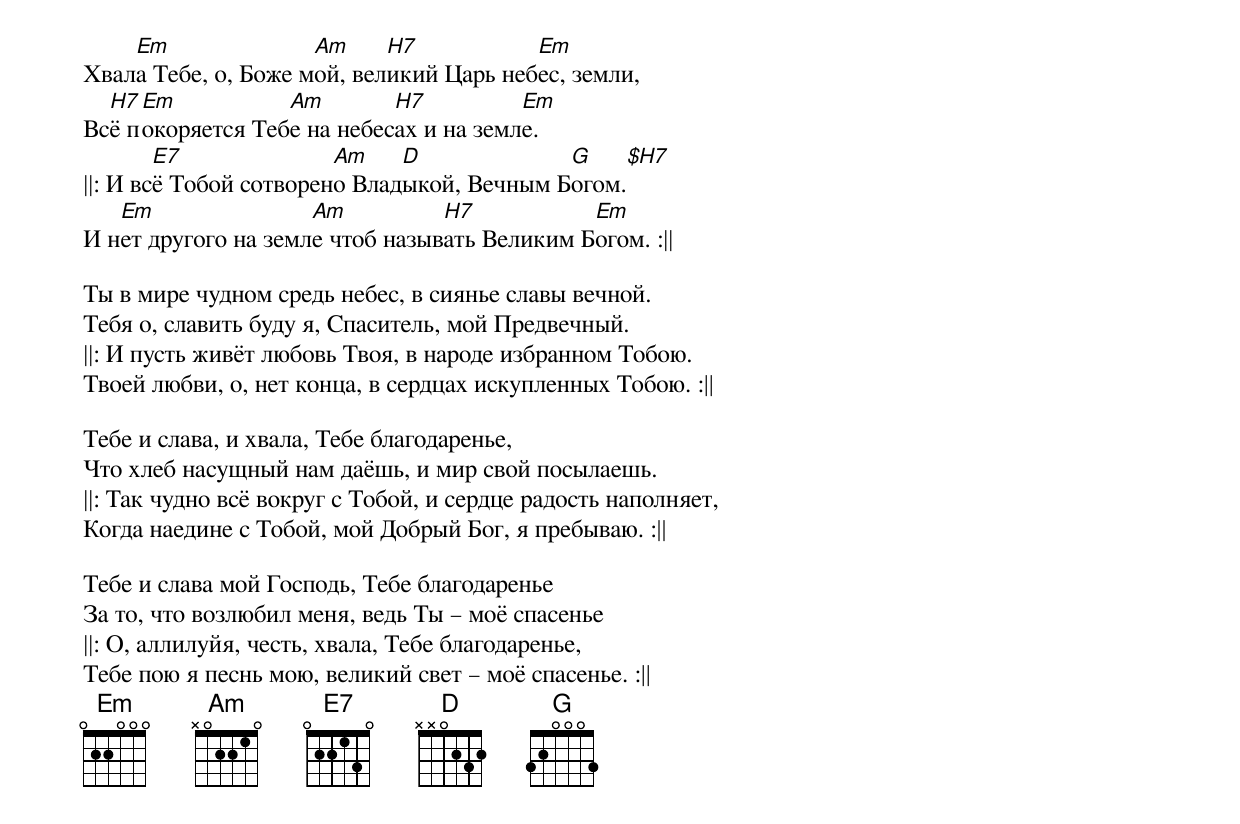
Хвал[Em]а Тебе, о, Боже м[Am]ой, вел[H7]икий Царь неб[Em]ес, земли,
Вс[H7]ё п[Em]окоряется Теб[Am]е на небес[H7]ах и на земл[Em]е.
||: И вс[E7]ё Тобой сотворен[Am]о Влад[D]ыкой, Вечным Б[G]огом.[$H7]
И н[Em]ет другого на земл[Am]е чтоб назыв[H7]ать Великим Б[Em]огом. :||

Ты в мире чудном средь небес, в сиянье славы вечной.
Тебя о, славить буду я, Спаситель, мой Предвечный.
||: И пусть живёт любовь Твоя, в народе избранном Тобою.
Твоей любви, о, нет конца, в сердцах искупленных Тобою. :||

Тебе и слава, и хвала, Тебе благодаренье,
Что хлеб насущный нам даёшь, и мир свой посылаешь.
||: Так чудно всё вокруг с Тобой, и сердце радость наполняет,
Когда наедине с Тобой, мой Добрый Бог, я пребываю. :||

Тебе и слава мой Господь, Тебе благодаренье
За то, что возлюбил меня, ведь Ты – моё спасенье
||: О, аллилуйя, честь, хвала, Тебе благодаренье,
Тебе пою я песнь мою, великий свет – моё спасенье. :||
